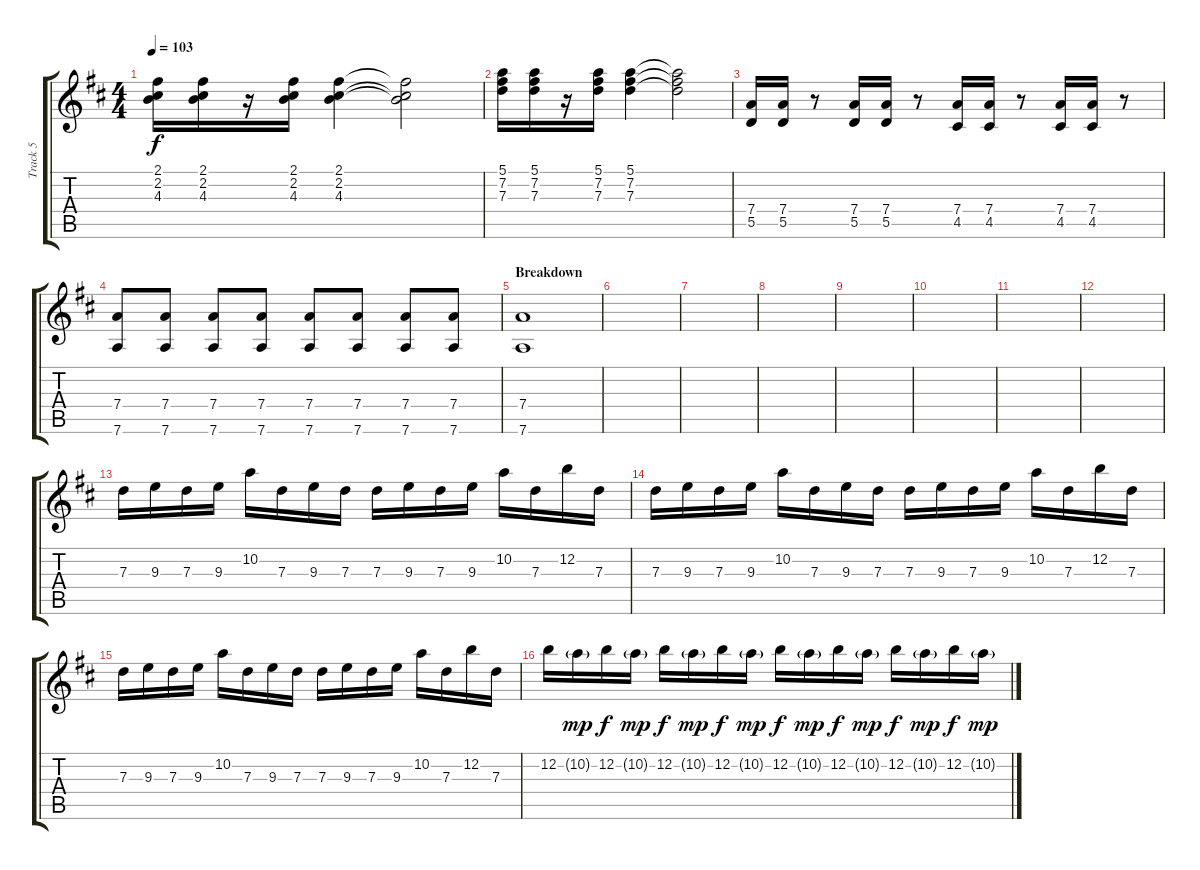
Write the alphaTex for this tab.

\track ("Track 5" "Track 5") {instrument distortionguitar}
\staff {score tabs}
\tuning (E4 B3 G3 D3 A2 D2) {hide}
\ts (4 4)
\tempo 103
\clef g2
\ks d
(2.1 2.2 4.3).16{dy f} (2.1 2.2 4.3).16 r.16 (2.1 2.2 4.3).16 (2.1 2.2 4.3).4 (2.1{t} 2.2{t} 4.3{t}).2 |
(5.1 7.2 7.3).16 (5.1 7.2 7.3).16 r.16 (5.1 7.2 7.3).16 (5.1 7.2 7.3).4 (5.1{t} 7.2{t} 7.3{t}).2 |
(7.4 5.5).16 (7.4 5.5).16 r.8 (7.4 5.5).16 (7.4 5.5).16 r.8 (7.4 4.5).16 (7.4 4.5).16 r.8 (7.4 4.5).16 (7.4 4.5).16 r.8 |
(7.4 7.6).8 (7.4 7.6).8 (7.4 7.6).8 (7.4 7.6).8 (7.4 7.6).8 (7.4 7.6).8 (7.4 7.6).8 (7.4 7.6).8 |
\section ("" "Breakdown")
(7.4 7.6).1{volume 4} |
|
|
|
|
|
|
|
7.3.16{volume 9} 9.3.16 7.3.16 9.3.16 10.2.16 7.3.16 9.3.16 7.3.16 7.3.16 9.3.16 7.3.16 9.3.16 10.2.16 7.3.16 12.2.16 7.3.16 |
7.3.16 9.3.16 7.3.16 9.3.16 10.2.16 7.3.16 9.3.16 7.3.16 7.3.16 9.3.16 7.3.16 9.3.16 10.2.16 7.3.16 12.2.16 7.3.16 |
7.3.16 9.3.16 7.3.16 9.3.16 10.2.16 7.3.16 9.3.16 7.3.16 7.3.16 9.3.16 7.3.16 9.3.16 10.2.16 7.3.16 12.2.16 7.3.16 |
12.2.16 10.2{g}.16{dy mp} 12.2.16{dy f} 10.2{g}.16{dy mp} 12.2.16{dy f} 10.2{g}.16{dy mp} 12.2.16{dy f} 10.2{g}.16{dy mp} 12.2.16{dy f} 10.2{g}.16{dy mp} 12.2.16{dy f} 10.2{g}.16{dy mp} 12.2.16{dy f} 10.2{g}.16{dy mp} 12.2.16{dy f} 10.2{g}.16{dy mp}
